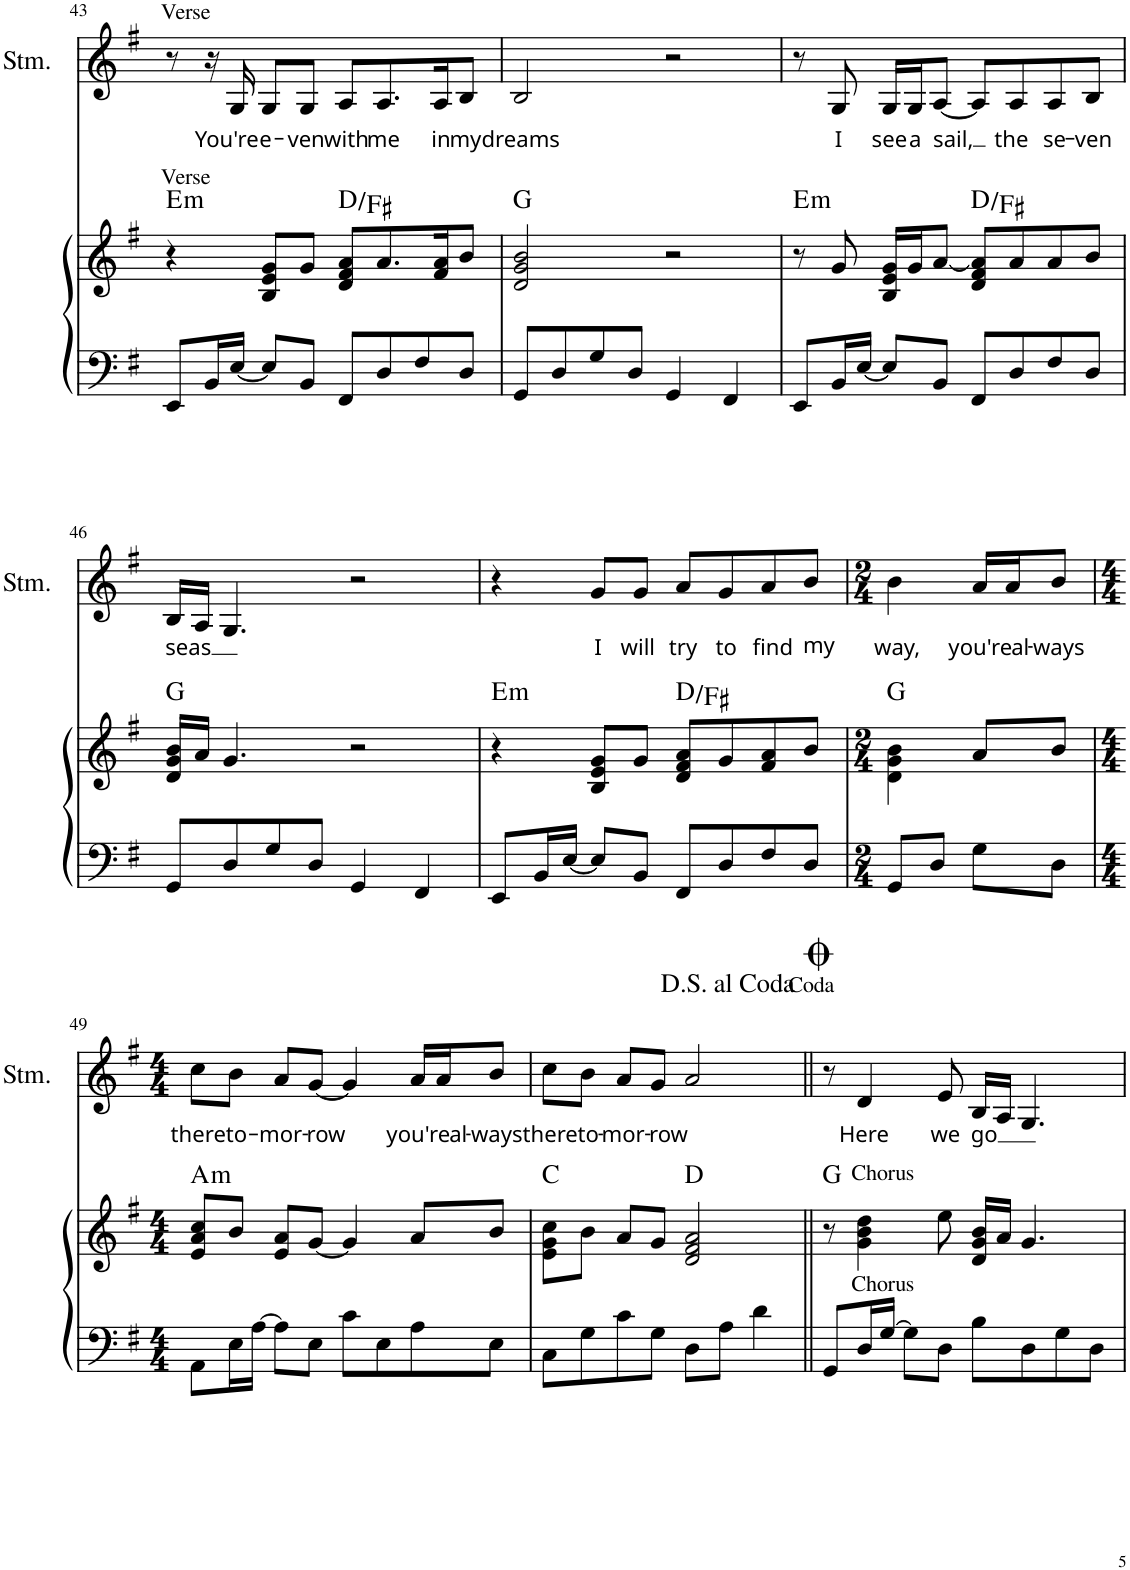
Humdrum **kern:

**kern	**kern	**harte	**kern	**text
*part2	*part2	*part2	*part1	*part1
*staff3	*staff2	*	*staff1	*staff1
*I"Piano	*	*	*I"Stem	*
*I'Pno	*	*	*I'Stm.	*
!!LO:PB:g=z
*clefF4	*clefG2	*	*clefG2	*
*k[f#]	*k[f#]	*	*k[f#]	*
*M4/4	*M4/4	*	*M4/4	*
=43	=43	=43	=43	=43
!	!	!	!LO:TX:a:t=Verse	!
!	!LO:TX:a:t=Verse	!LO:H:kt=m	!	!
8EE/L	4r	E:min	8r	.
16BB/L	.	.	16r	.
!	!	!	!	!LO:LY:b
[16E/JJ	.	.	16G/	You're
!	!	!	!	!LO:LY:b
8E/L]	8B/ 8e/ 8g/L	.	8G/L	e-
!	!	!	!	!LO:LY:b
8BB/J	8g/J	.	8G/J	-ven
!	!	!	!	!LO:LY:b
8FF#/L	8d/ 8f#/ 8a/L	D:maj/3	8A/L	with
!	!	!	!	!LO:LY:b
8D/	8.a/	.	8.A/	me
8F#/	.	.	.	.
!	!	!	!	!LO:LY:b
.	16f#/ 16a/K	.	16A/K	in
!	!	!	!	!LO:LY:b
8D/J	8b/J	.	8B/J	my
=44	=44	=44	=44	=44
!	!	!	!	!LO:LY:b
8GG/L	2d/ 2g/ 2b/	G:maj	2B/	dreams
8D/	.	.	.	.
8G/	.	.	.	.
8D/J	.	.	.	.
4GG/	2r	.	2r	.
4FF#/	.	.	.	.
=45	=45	=45	=45	=45
!	!	!LO:H:kt=m	!	!
8EE/L	8r	E:min	8r	.
!	!	!	!	!LO:LY:b
16BB/L	8g/	.	8G/	I
[16E/JJ	.	.	.	.
!	!	!	!	!LO:LY:b
8E/L]	16B/ 16e/ 16g/LL	.	16G/LL	see
!	!	!	!	!LO:LY:b
.	16g/J	.	16G/J	a
!	!	!	!	!LO:LY:b
8BB/J	[8a/J	.	[8A/J	sail,
8FF#/L	8d/ 8f#/ 8a/]L	D:maj/3	8A/L]	.
!	!	!	!	!LO:LY:b
8D/	8a/	.	8A/	the
!	!	!	!	!LO:LY:b
8F#/	8a/	.	8A/	se-
!	!	!	!	!LO:LY:b
8D/J	8b/J	.	8B/J	-ven
!!LO:LB:g=z
=46	=46	=46	=46	=46
!	!	!	!	!LO:LY:b
8GG/L	16d/ 16g/ 16b/LL	G:maj	16B/LL	seas
.	16a/JJ	.	16A/JJ	.
8D/	4.g/	.	4.G/	.
8G/	.	.	.	.
8D/J	.	.	.	.
4GG/	2r	.	2r	.
4FF#/	.	.	.	.
=47	=47	=47	=47	=47
!	!	!LO:H:kt=m	!	!
8EE/L	4r	E:min	4r	.
16BB/L	.	.	.	.
[16E/JJ	.	.	.	.
!	!	!	!	!LO:LY:b
8E/L]	8B/ 8e/ 8g/L	.	8g/L	I
!	!	!	!	!LO:LY:b
8BB/J	8g/J	.	8g/J	will
!	!	!	!	!LO:LY:b
8FF#/L	8d/ 8f#/ 8a/L	D:maj/3	8a/L	try
!	!	!	!	!LO:LY:b
8D/	8g/	.	8g/	to
!	!	!	!	!LO:LY:b
8F#/	8f#/ 8a/	.	8a/	find
!	!	!	!	!LO:LY:b
8D/J	8b/J	.	8b/J	my
=48	=48	=48	=48	=48
*M2/4	*M2/4	*	*M2/4	*
!	!	!	!	!LO:LY:b
8GG/L	4d\ 4g\ 4b\	G:maj	4b\	way,
8D/J	.	.	.	.
!	!	!	!	!LO:LY:b
8G\L	8a/L	.	16a/LL	you're
!	!	!	!	!LO:LY:b
.	.	.	16a/J	al-
!	!	!	!	!LO:LY:b
8D\J	8b/J	.	8b/J	-ways
!!LO:LB:g=z
=49	=49	=49	=49	=49
*M4/4	*M4/4	*	*M4/4	*
!	!	!LO:H:kt=m	!	!LO:LY:b
8AA\L	8e/ 8a/ 8cc/L	A:min	8cc\L	there
!	!	!	!	!LO:LY:b
16E\L	8b/J	.	8b\J	to-
[16A\JJ	.	.	.	.
!	!	!	!	!LO:LY:b
8A\L]	8e/ 8a/L	.	8a/L	-mor-
!	!	!	!	!LO:LY:b
8E\J	[8g/J	.	[8g/J	-row
8c\L	4g/]	.	4g/]	.
8E\	.	.	.	.
!	!	!	!	!LO:LY:b
8A\	8a/L	.	16a/LL	you're
!	!	!	!	!LO:LY:b
.	.	.	16a/J	al-
!	!	!	!	!LO:LY:b
8E\J	8b/J	.	8b/J	-ways
=50	=50	=50	=50	=50
!	!	!	!	!LO:LY:b
8C\L	8e\ 8g\ 8cc\L	C:maj	8cc\L	there
!	!	!	!	!LO:LY:b
8G\	8b\J	.	8b\J	to-
!	!	!	!	!LO:LY:b
8c\	8a/L	.	8a/L	-mor-
!	!	!	!	!LO:LY:b
8G\J	8g/J	.	8g/J	-row
8D\L	2d/ 2f#/ 2a/	D:maj	2a/	.
8A\J	.	.	.	.
4d\	.	.	.	.
=51||	=51||	=51||	=51||	=51||
8GG/L	8r	G:maj	8r	.
!	!	!	!LO:TX:b:t=Chorus	!
!	!LO:TX:b:t=Chorus	!	!	!
!	!	!	!	!LO:LY:b
16D/L	4g\ 4b\ 4dd\	.	4d/	Here
[16G/JJ	.	.	.	.
8G\L]	.	.	.	.
!	!	!	!	!LO:LY:b
8D\J	8ee\	.	8e/	we
!	!	!	!	!LO:LY:b
8B\L	16d/ 16g/ 16b/LL	.	16B/LL	go
.	16a/JJ	.	16A/JJ	.
8D\	4.g/	.	4.G/	.
8G\	.	.	.	.
8D\J	.	.	.	.
=	=	=	=	=
*-	*-	*-	*-	*-
